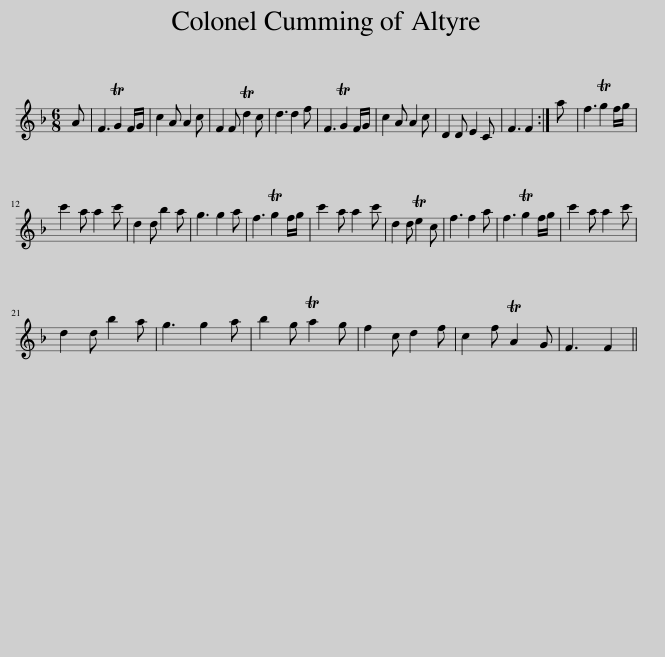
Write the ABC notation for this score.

X:1
L:1/8
M:6/8
I:linebreak $
K:F
V:1 treble
V:1
 A | F3 TG2 F/G/ | c2 A A2 c | F2 F Td2 c | d3 d2 f | %5
 F3 TG2 F/G/ | c2 A A2 c | D2 D E2 C | F3 F2 :| a | %10
 f3 Tg2 f/g/ |$ c'2 a a2 c' | d2 d b2 a | g3 g2 a | f3 Tg2 f/g/ | %15
 c'2 a a2 c' | d2 d Te2 c | f3 f2 a | f3 Tg2 f/g/ | c'2 a a2 c' |$ %20
 d2 d b2 a | g3 g2 a | b2 g Ta2 g | f2 c d2 f | c2 f TA2 G | %25
 F3 F2 || %26
